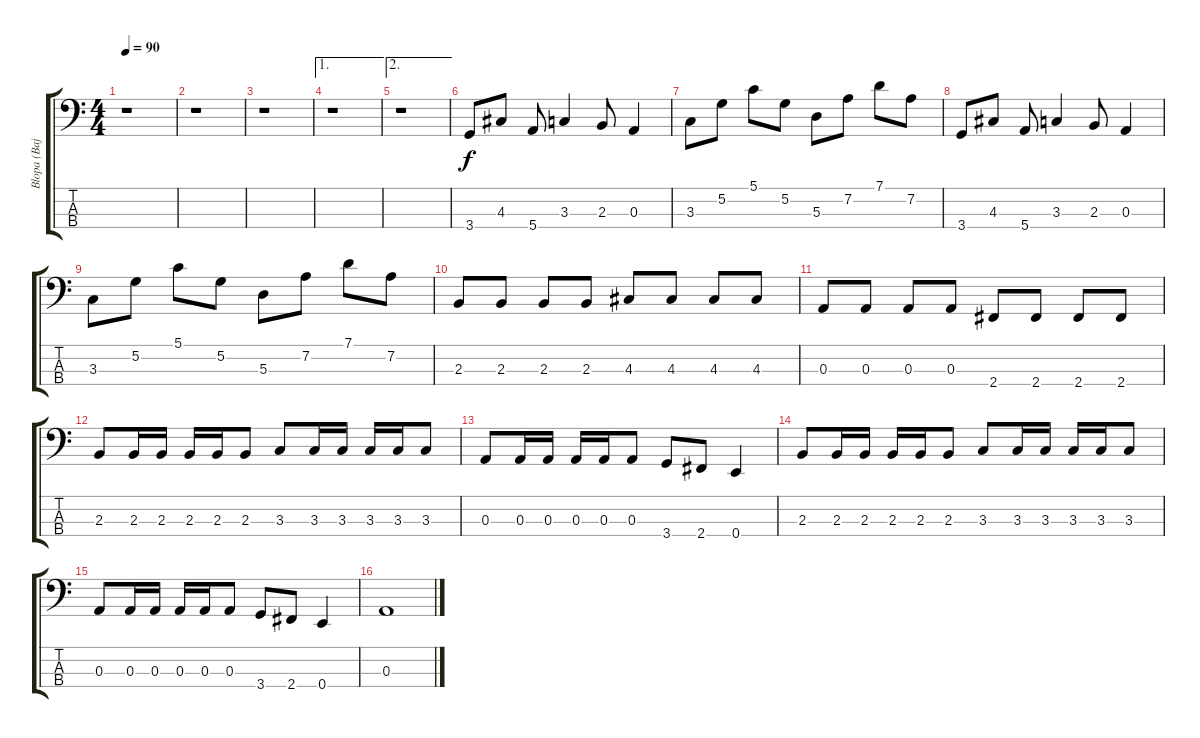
\track ("Blopa (Bajo)" "Blopa (Baj") {instrument electricbassfinger}
\staff {score tabs}
\tuning (G2 D2 A1 E1) {hide}
\ts (4 4)
\tempo 90
\clef f4
\ks c
r.1{dy f instrument electricbassfinger} |
r.1 |
r.1 |
\ae 1
r.1 |
\ae 2
r.1 |
3.4.8 4.3.8 5.4.8 3.3.4 2.3.8 0.3.4 |
3.3.8 5.2.8 5.1.8 5.2.8 5.3.8 7.2.8 7.1.8 7.2.8 |
3.4.8 4.3.8 5.4.8 3.3.4 2.3.8 0.3.4 |
3.3.8 5.2.8 5.1.8 5.2.8 5.3.8 7.2.8 7.1.8 7.2.8 |
2.3.8 2.3.8 2.3.8 2.3.8 4.3.8 4.3.8 4.3.8 4.3.8 |
0.3.8 0.3.8 0.3.8 0.3.8 2.4.8 2.4.8 2.4.8 2.4.8 |
2.3.8 2.3.16 2.3.16 2.3.16 2.3.16 2.3.8 3.3.8 3.3.16 3.3.16 3.3.16 3.3.16 3.3.8 |
0.3.8 0.3.16 0.3.16 0.3.16 0.3.16 0.3.8 3.4.8 2.4.8 0.4.4 |
2.3.8 2.3.16 2.3.16 2.3.16 2.3.16 2.3.8 3.3.8 3.3.16 3.3.16 3.3.16 3.3.16 3.3.8 |
0.3.8 0.3.16 0.3.16 0.3.16 0.3.16 0.3.8 3.4.8 2.4.8 0.4.4 |
0.3.1
